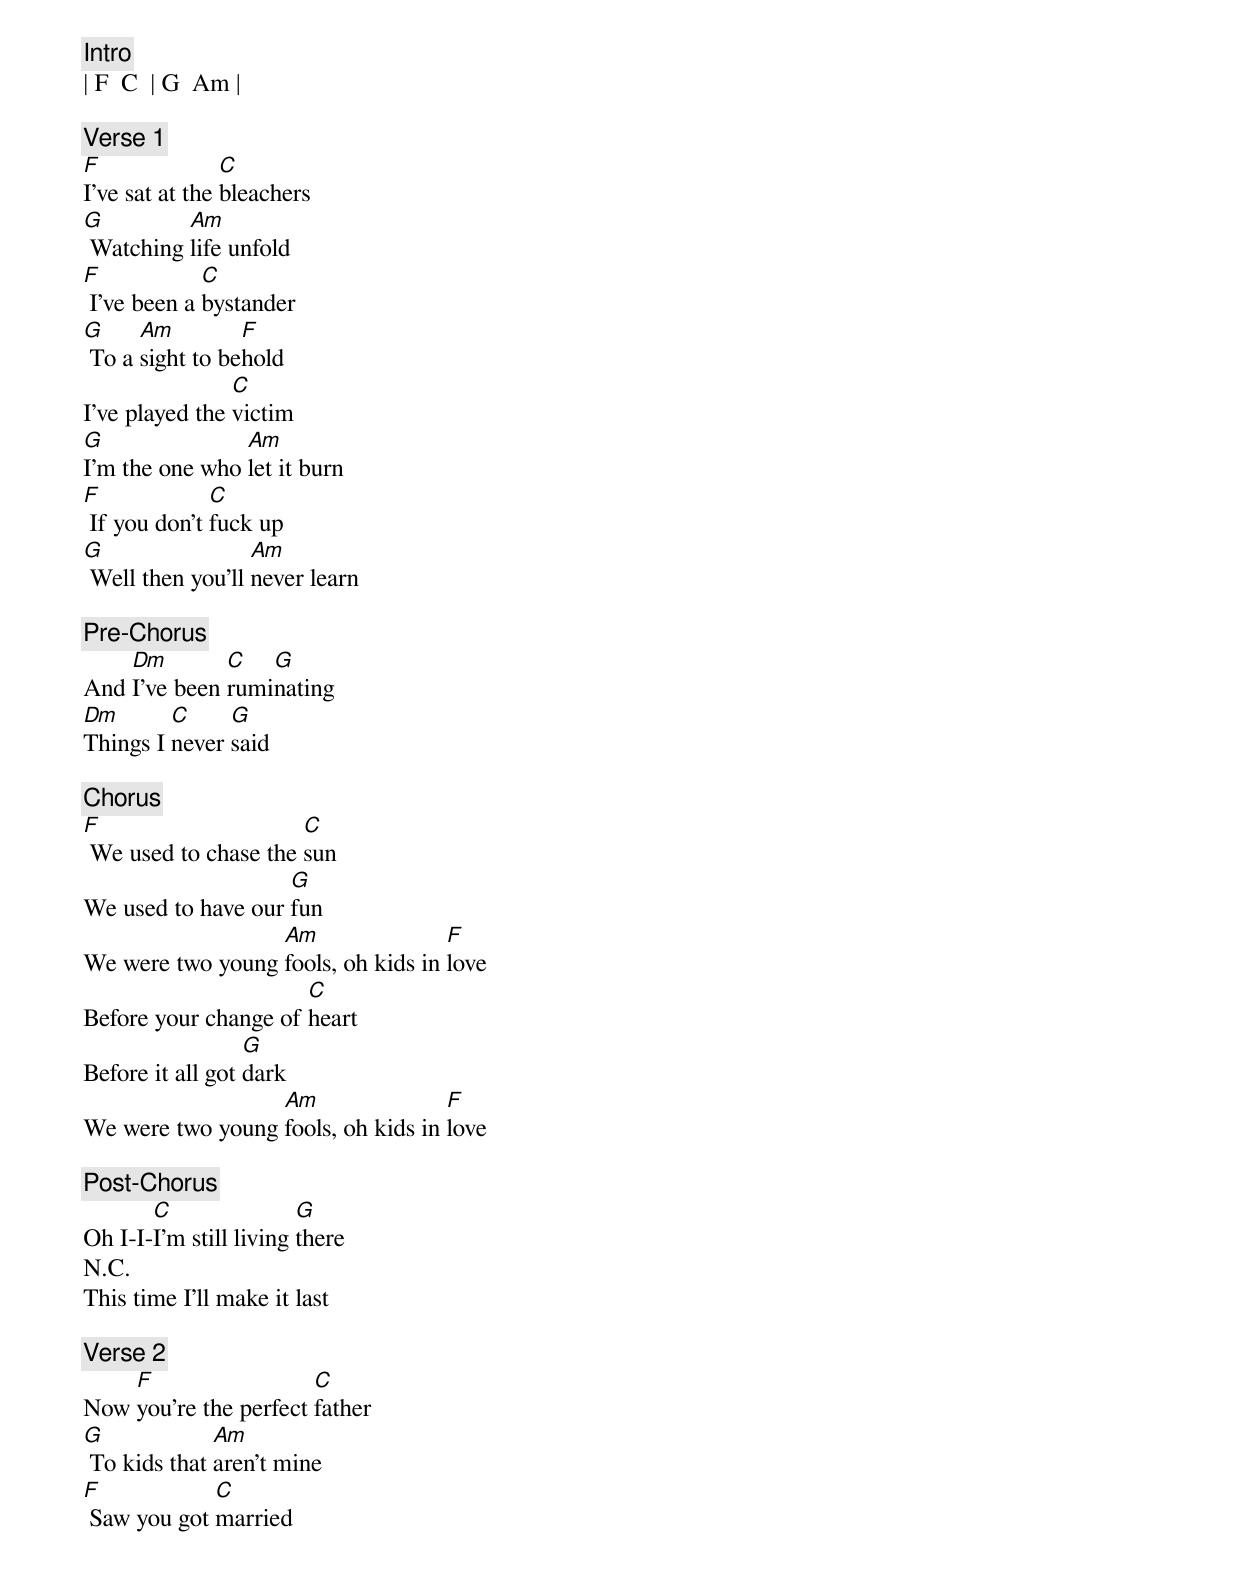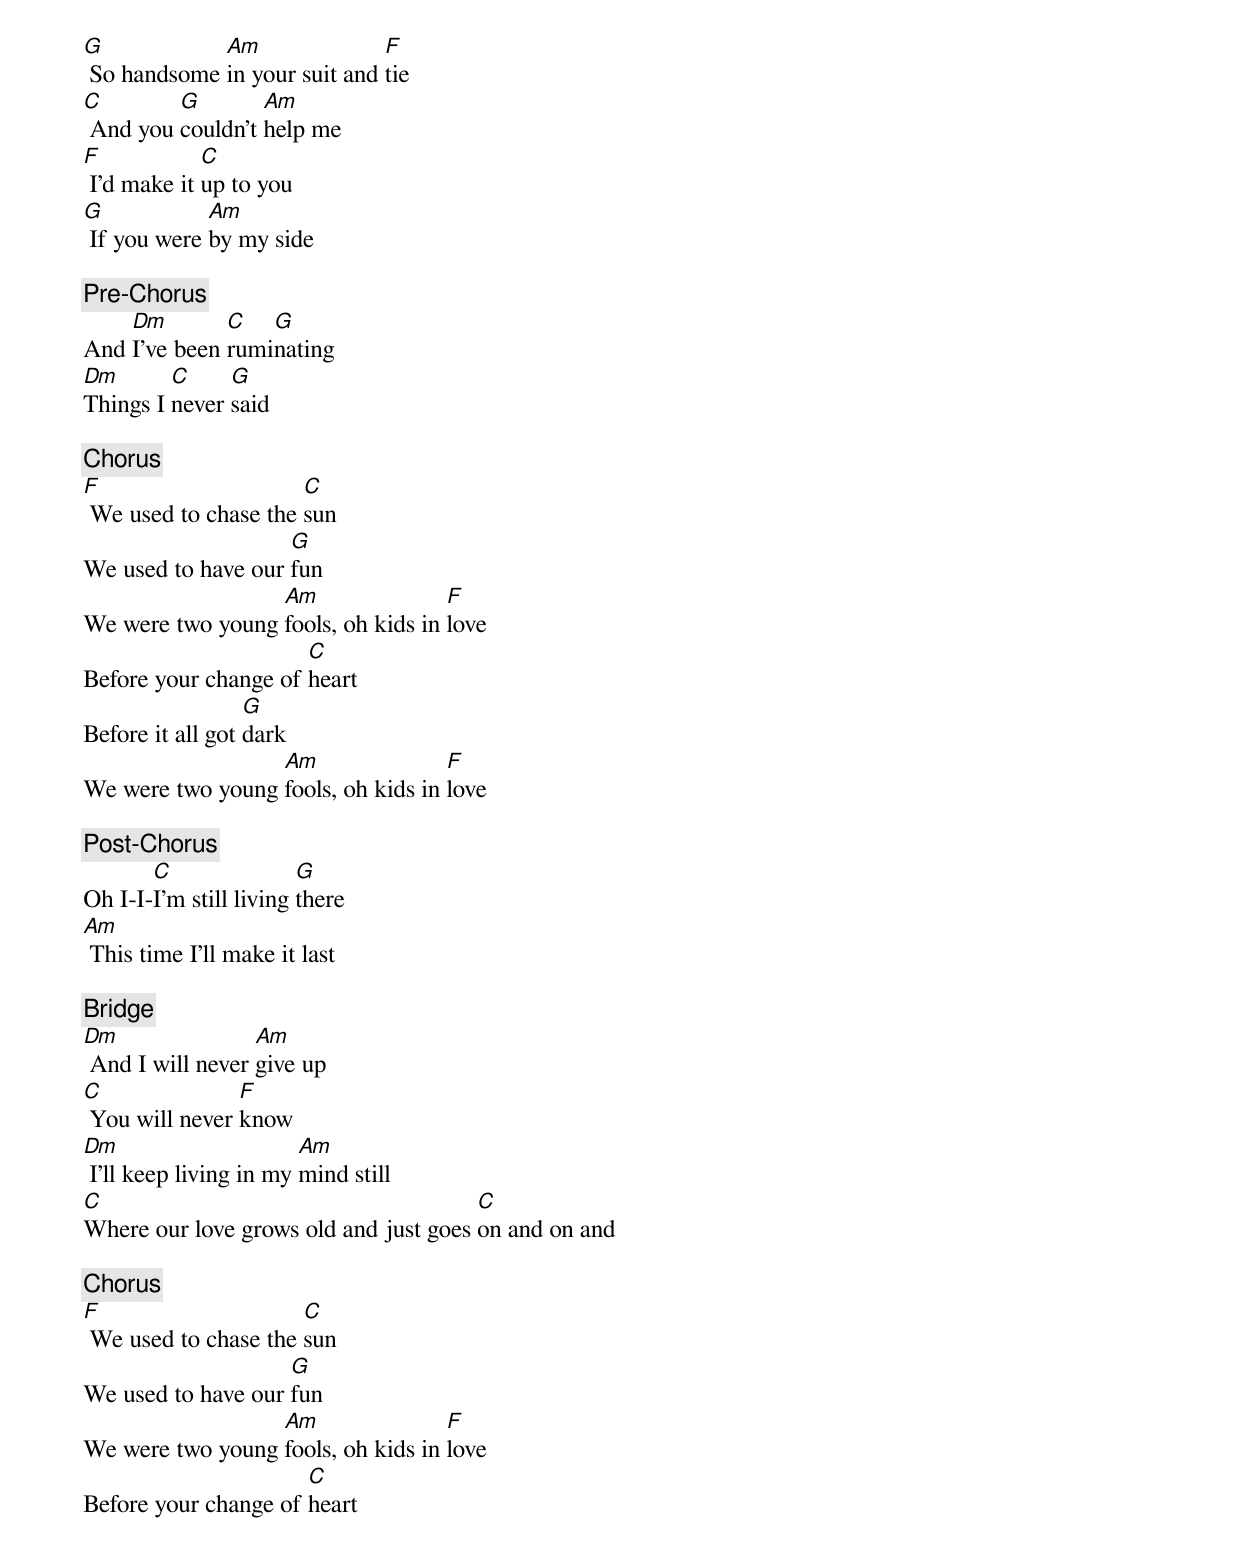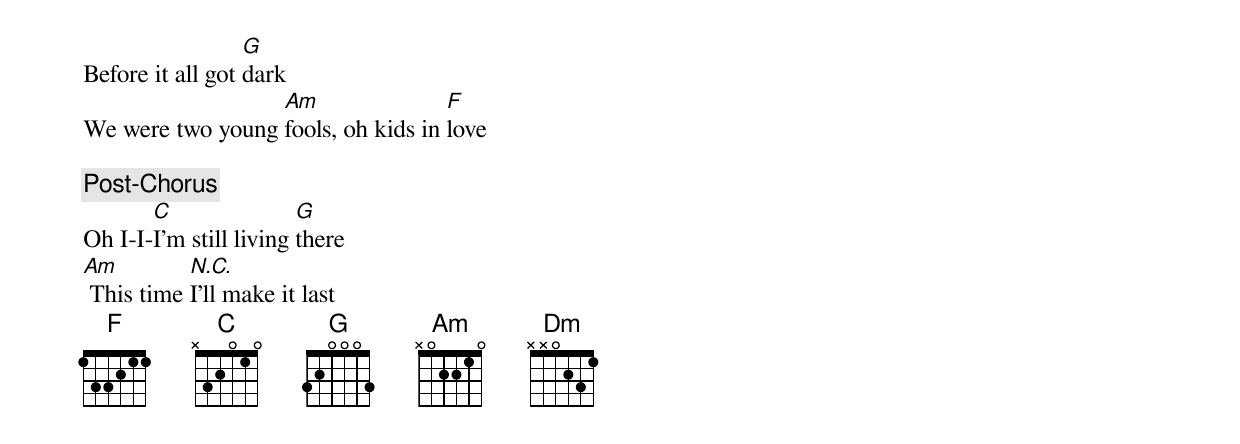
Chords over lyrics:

[Intro]
| F  C  | G  Am |

[Verse 1]
F               C
I've sat at the bleachers
G         Am
 Watching life unfold
F            C
 I've been a bystander
G     Am         F
 To a sight to behold
                C
I've played the victim
G               Am
I'm the one who let it burn
F             C
 If you don't fuck up
G                 Am
 Well then you'll never learn

[Pre-Chorus]
    Dm        C   G
And I've been ruminating
Dm       C     G
Things I never said

[Chorus]
F                     C
 We used to chase the sun
                    G
We used to have our fun
                  Am                F
We were two young fools, oh kids in love
                      C
Before your change of heart
                  G
Before it all got dark
                  Am                F
We were two young fools, oh kids in love

[Post-Chorus]
       C                G
Oh I-I-I'm still living there
N.C.
This time I'll make it last

[Verse 2]
    F                  C
Now you're the perfect father
G             Am
 To kids that aren't mine
F            C
 Saw you got married
G            Am               F
 So handsome in your suit and tie
C        G        Am
 And you couldn't help me
F            C
 I'd make it up to you
G            Am
 If you were by my side

[Pre-Chorus]
    Dm        C   G
And I've been ruminating
Dm       C     G
Things I never said

[Chorus]
F                     C
 We used to chase the sun
                    G
We used to have our fun
                  Am                F
We were two young fools, oh kids in love
                      C
Before your change of heart
                  G
Before it all got dark
                  Am                F
We were two young fools, oh kids in love

[Post-Chorus]
       C                G
Oh I-I-I'm still living there
Am
 This time I'll make it last

[Bridge]
Dm                Am
 And I will never give up
C               F
 You will never know
Dm                      Am
 I'll keep living in my mind still
C                                      C
Where our love grows old and just goes on and on and

[Chorus]
F                     C
 We used to chase the sun
                    G
We used to have our fun
                  Am                F
We were two young fools, oh kids in love
                      C
Before your change of heart
                  G
Before it all got dark
                  Am                F
We were two young fools, oh kids in love

[Post-Chorus]
       C                G
Oh I-I-I'm still living there
Am         N.C.
 This time I'll make it last
